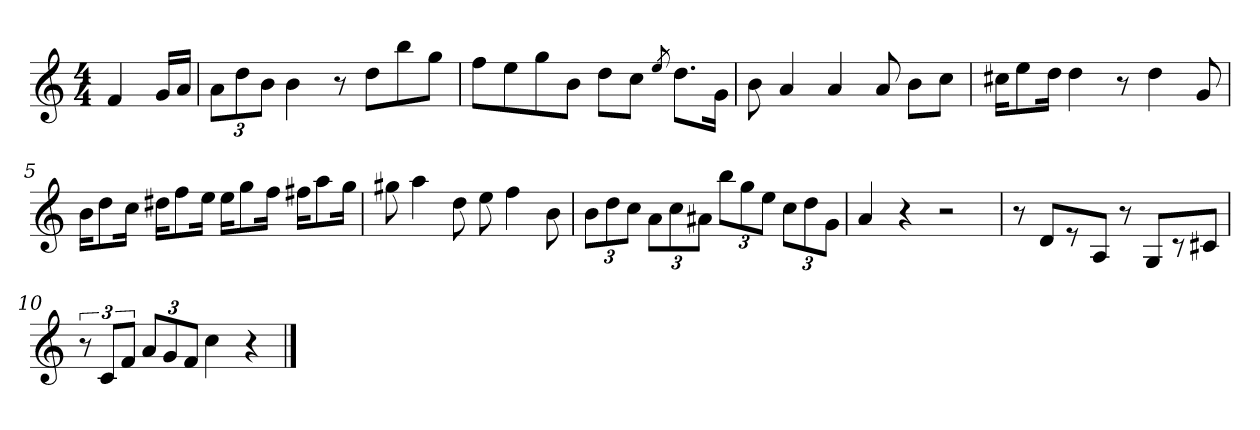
**kern
*part1
*staff1
*clefG2
*k[]
*C:
*M4/4
*MM60
=
4f/
16g/LL
16a/JJ
=1
12a\L
12dd\
12b\J
4b\
8r
8dd\L
8bb\
8gg\J
=2
8ff\L
8ee\
8gg\
8b\J
8dd\L
8cc\J
8qee/
8.dd\L
16g\Jk
=3
8b\
4a/
4a/
8a/
8b\L
8cc\J
!!LO:LB:g=z
=4
16cc#X\KL
8ee\
16dd\Jk
4dd\
8r
4dd\
8g/
=5
16b\KL
8dd\
16cc\Jk
16dd#X\KL
8ff\
16ee\Jk
16ee\KL
8gg\
16ff\Jk
16ff#X\KL
8aa\
16gg\Jk
=6
8gg#X\
4aa\
8dd\
8ee\
4ff\
8b\
=7
12b\L
12dd\
12cc\J
12a\L
12cc\
12a#Xi\J
12bb\L
12gg\
12ee\J
12cc\L
12dd\
12g\J
!!LO:LB:g=z
=8
4a/
4r
2r
=9
8r
8d/L
8re
8A/J
8r
8G/L
8r
8c#Xi/J
=10
12r
12c/L
12f/J
12a/L
12g/
12f/J
4cc\
4r
==
*-
